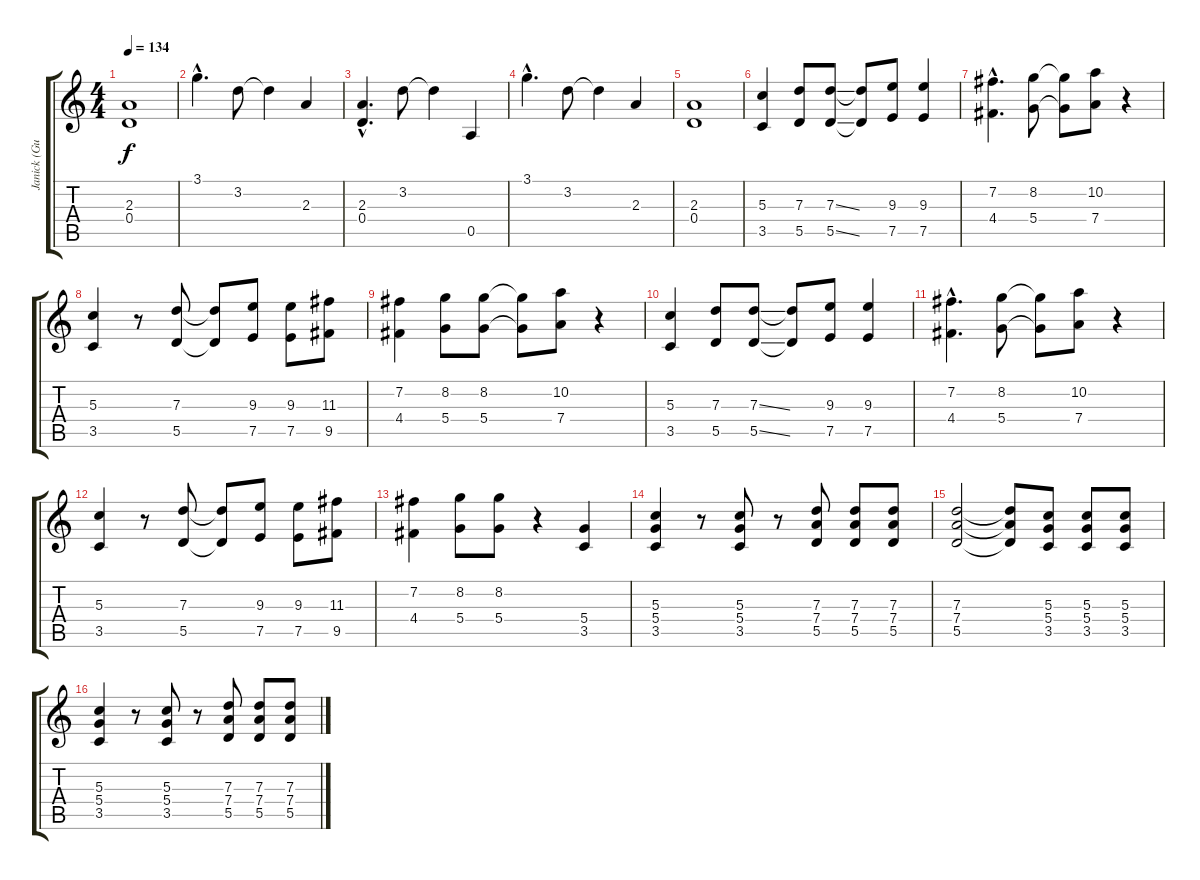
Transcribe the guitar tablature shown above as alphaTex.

\track ("Janick (Guitar 2)" "Janick (Gu") {instrument distortionguitar}
\staff {score tabs}
\tuning (E4 B3 G3 D3 A2 E2) {hide}
\ts (4 4)
\tempo 134
\clef g2
\ks c
(2.3 0.4).1{dy f} |
3.1{hac}.4{d} 3.2.8 3.2{t}.4 2.3.4 |
(2.3{hac} 0.4{hac}).4{d} 3.2.8 3.2{t}.4 0.5.4 |
3.1{hac}.4{d} 3.2.8 3.2{t}.4 2.3.4 |
(2.3 0.4).1 |
(5.3 3.5).4 (7.3 5.5).8 (7.3{ss} 5.5{ss}).8 (7.3{t} 5.5{t}).8 (9.3 7.5).8 (9.3 7.5).4 |
(7.2{hac} 4.4{hac}).4{d} (8.2 5.4).8 (8.2{t} 5.4{t}).8 (10.2 7.4).8 r.4 |
(5.3 3.5).4 r.8 (7.3 5.5).8 (7.3{t} 5.5{t}).8 (9.3 7.5).8 (9.3 7.5).8 (11.3 9.5).8 |
(7.2 4.4).4 (8.2 5.4).8 (8.2 5.4).8 (8.2{t} 5.4{t}).8 (10.2 7.4).8 r.4 |
(5.3 3.5).4 (7.3 5.5).8 (7.3{ss} 5.5{ss}).8 (7.3{t} 5.5{t}).8 (9.3 7.5).8 (9.3 7.5).4 |
(7.2{hac} 4.4{hac}).4{d} (8.2 5.4).8 (8.2{t} 5.4{t}).8 (10.2 7.4).8 r.4 |
(5.3 3.5).4 r.8 (7.3 5.5).8 (7.3{t} 5.5{t}).8 (9.3 7.5).8 (9.3 7.5).8 (11.3 9.5).8 |
(7.2 4.4).4 (8.2 5.4).8 (8.2 5.4).8 r.4 (5.4 3.5).4 |
(5.3 5.4 3.5).4 r.8 (5.3 5.4 3.5).8 r.8 (7.3 7.4 5.5).8 (7.3 7.4 5.5).8 (7.3 7.4 5.5).8 |
(7.3 7.4 5.5).2 (7.3{t} 7.4{t} 5.5{t}).8 (5.3 5.4 3.5).8 (5.3 5.4 3.5).8 (5.3 5.4 3.5).8 |
(5.3 5.4 3.5).4 r.8 (5.3 5.4 3.5).8 r.8 (7.3 7.4 5.5).8 (7.3 7.4 5.5).8 (7.3 7.4 5.5).8
